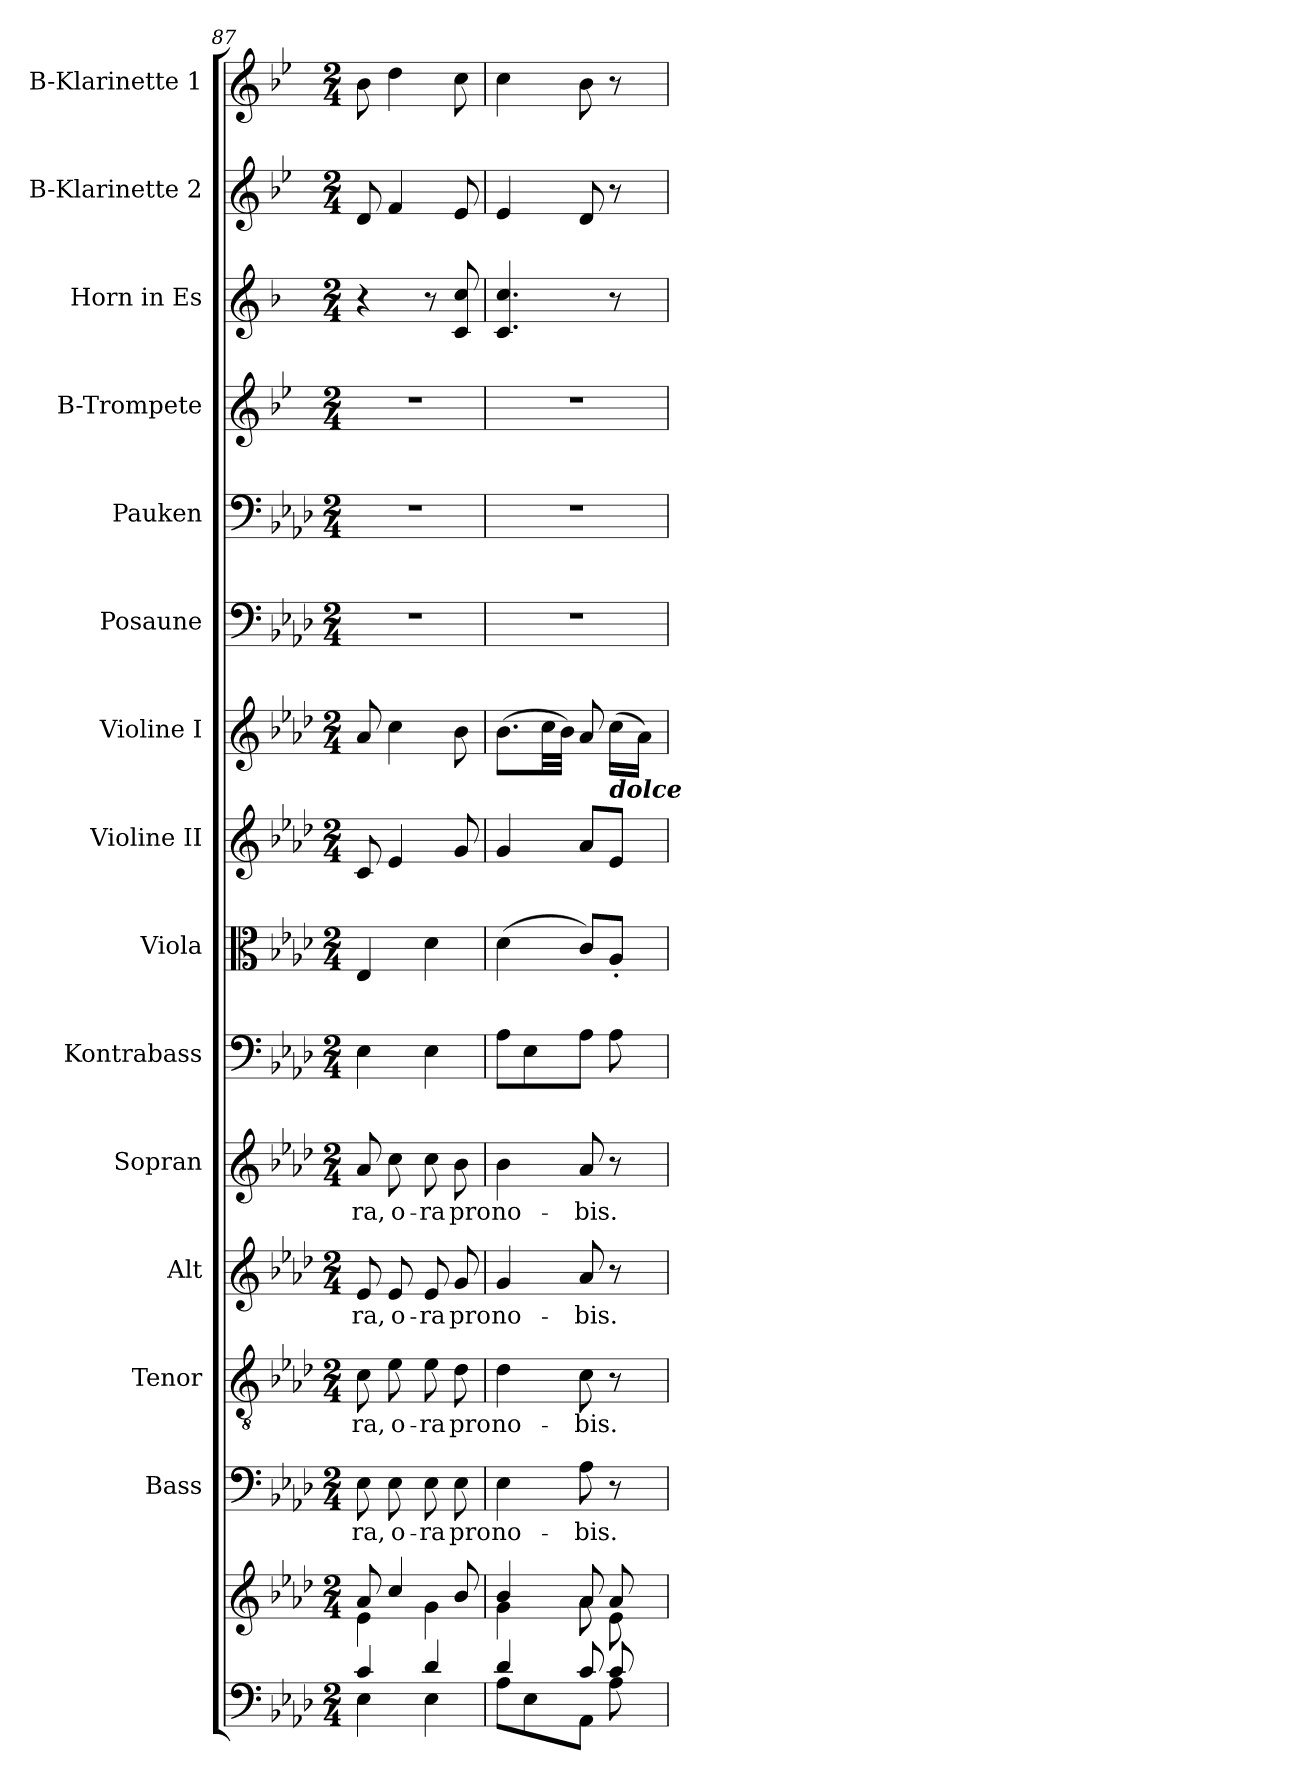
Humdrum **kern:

**kern	**kern	**kern	**text	**kern	**text	**kern	**text	**kern	**text	**kern	**kern	**kern	**kern	**kern	**kern	**kern	**kern	**kern	**kern
*part15	*part15	*part14	*part14	*part13	*part13	*part12	*part12	*part11	*part11	*part10	*part9	*part8	*part7	*part6	*part5	*part4	*part3	*part2	*part1
*staff16	*staff15	*staff14	*staff14	*staff13	*staff13	*staff12	*staff12	*staff11	*staff11	*staff10	*staff9	*staff8	*staff7	*staff6	*staff5	*staff4	*staff3	*staff2	*staff1
*	*	*I"Bass	*	*I"Tenor	*	*I"Alt	*	*I"Sopran	*	*I"Kontrabass	*I"Viola	*I"Violine II	*I"Violine I	*I"Posaune	*I"Pauken	*I"B-Trompete	*I"Horn in Es	*I"B-Klarinette 2	*I"B-Klarinette 1
*	*	*I'B.	*	*I'T.	*	*I'A.	*	*I'S.	*	*I'Kb.	*I'Vla.	*I'Vl. II	*I'Vl. I	*I'Pos.	*I'Pk.	*I'B Trp.	*	*I'B Kl. 2	*I'B Kl. 1
*clefF4	*clefG2	*clefF4	*	*clefGv2	*	*clefG2	*	*clefG2	*	*clefF4	*clefC3	*clefG2	*clefG2	*clefF4	*clefF4	*clefG2	*clefG2	*clefG2	*clefG2
*	*	*	*	*	*	*	*	*	*	*ITrd7c12	*	*	*	*	*	*ITrd1c2	*ITrd5c9	*ITrd1c2	*ITrd1c2
*k[b-e-a-d-]	*k[b-e-a-d-]	*k[b-e-a-d-]	*	*k[b-e-a-d-]	*	*k[b-e-a-d-]	*	*k[b-e-a-d-]	*	*k[b-e-a-d-]	*k[b-e-a-d-]	*k[b-e-a-d-]	*k[b-e-a-d-]	*k[b-e-a-d-]	*k[b-e-a-d-]	*k[b-e-a-d-]	*k[b-e-a-d-]	*k[b-e-a-d-]	*k[b-e-a-d-]
*A-:	*A-:	*A-:	*	*A-:	*	*A-:	*	*A-:	*	*A-:	*A-:	*A-:	*A-:	*A-:	*A-:	*A-:	*A-:	*A-:	*A-:
*M2/4	*M2/4	*M2/4	*	*M2/4	*	*M2/4	*	*M2/4	*	*M2/4	*M2/4	*M2/4	*M2/4	*M2/4	*M2/4	*M2/4	*M2/4	*M2/4	*M2/4
=87	=87	=87	=87	=87	=87	=87	=87	=87	=87	=87	=87	=87	=87	=87	=87	=87	=87	=87	=87
*^	*^	*	*	*	*	*	*	*	*	*	*	*	*	*	*	*	*	*	*
!	!	!	!	!	!LO:LY:b	!	!LO:LY:b	!	!LO:LY:b	!	!LO:LY:b	!	!	!	!	!	!	!	!	!	!
4c/	4E-\	8a-/	4e-\	8E-\	-ra,	8c\	-ra,	8e-/	-ra,	8a-/	-ra,	4EE-\	4E-/	8c/	8a-/	2r	2r	2r	4r	8c/	8a-\
!	!	!	!	!	!LO:LY:b	!	!LO:LY:b	!	!LO:LY:b	!	!LO:LY:b	!	!	!	!	!	!	!	!	!	!
.	.	4cc/	.	8E-\	o-	8e-\	o-	8e-/	o-	8cc\	o-	.	.	4e-/	4cc\	.	.	.	.	4e-/	4cc\
!	!	!	!	!	!LO:LY:b	!	!LO:LY:b	!	!LO:LY:b	!	!LO:LY:b	!	!	!	!	!	!	!	!	!	!
4d-/	4E-\	.	4g\	8E-\	-ra	8e-\	-ra	8e-/	-ra	8cc\	-ra	4EE-\	4d-\	.	.	.	.	.	8r	.	.
!	!	!	!	!	!LO:LY:b	!	!LO:LY:b	!	!LO:LY:b	!	!LO:LY:b	!	!	!	!	!	!	!	!	!	!
.	.	8b-/	.	8E-\	pro	8d-\	pro	8g/	pro	8b-\	pro	.	.	8g/	8b-\	.	.	.	8E-/ 8e-/	8d-/	8b-\
=88	=88	=88	=88	=88	=88	=88	=88	=88	=88	=88	=88	=88	=88	=88	=88	=88	=88	=88	=88	=88	=88
!	!	!	!	!	!LO:LY:b	!	!LO:LY:b	!	!LO:LY:b	!	!LO:LY:b	!	!	!	!	!	!	!	!	!	!
4d-/	8A-\L	4b-/	4g\	4E-\	no-	4d-\	no-	4g/	no-	4b-\	no-	8AA-\L	(>4d-\	4g/	(>8.b-\L	2r	2r	2r	4.E-/ 4.e-/	4d-/	4b-\
.	8E-\	.	.	.	.	.	.	.	.	.	.	8EE-\	.	.	.	.	.	.	.	.	.
.	.	.	.	.	.	.	.	.	.	.	.	.	.	.	32cc\LL	.	.	.	.	.	.
.	.	.	.	.	.	.	.	.	.	.	.	.	.	.	32b-\JJJ)	.	.	.	.	.	.
!	!	!	!	!	!LO:LY:b	!	!LO:LY:b	!	!LO:LY:b	!	!LO:LY:b	!	!	!	!	!	!	!	!	!	!
8c/	8AA-\J	8a-/	8a-\	8A-\	-bis.	8c\	-bis.	8a-/	-bis.	8a-/	-bis.	8AA-\J	8c/L)	8a-/L	8a-/	.	.	.	.	8c/	8a-\
!	!	!	!	!	!	!	!	!	!	!	!	!	!	!	!LO:TX:b:Bi:t=dolce	!	!	!	!	!	!
8c/	8A-\	8a-/	8e-\	8r	.	8r	.	8r	.	8r	.	8AA-\	8A-'</J	8e-/J	(>16cc\LL	.	.	.	8r	8r	8r
.	.	.	.	.	.	.	.	.	.	.	.	.	.	.	16a-\JJ)	.	.	.	.	.	.
*v	*v	*	*	*	*	*	*	*	*	*	*	*	*	*	*	*	*	*	*	*	*
*	*v	*v	*	*	*	*	*	*	*	*	*	*	*	*	*	*	*	*	*	*
=	=	=	=	=	=	=	=	=	=	=	=	=	=	=	=	=	=	=	=
*-	*-	*-	*-	*-	*-	*-	*-	*-	*-	*-	*-	*-	*-	*-	*-	*-	*-	*-	*-
